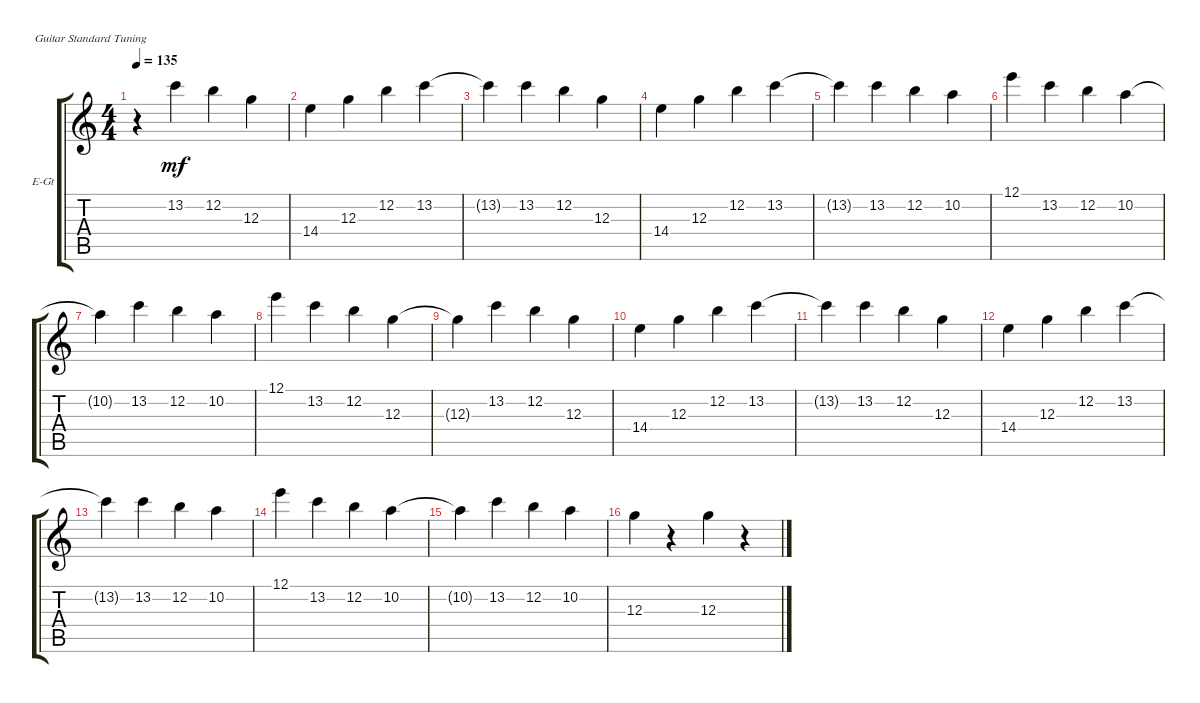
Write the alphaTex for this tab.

\defaultSystemsLayout 4
\bracketExtendMode groupsimilarinstruments
\firstSystemTrackNameOrientation horizontal
\otherSystemsTrackNameOrientation horizontal
\track ("Electric Guitar" "E-Gt") {instrument acousticgrandpiano}
\staff {score tabs}
\tuning (E4 B3 G3 D3 A2 E2)
\displaytranspose 12
\ts (4 4)
\tempo 135
\clef g2
\scale
0.333333
\ks c
r.4{dy mf} 13.2.4 12.2.4 12.3.4 |
\scale
0.333333 14.4.4 12.3.4 12.2.4 13.2.4 |
\scale
0.333333 13.2{t}.4 13.2.4 12.2.4 12.3.4 |
\scale
0.333333 14.4.4 12.3.4 12.2.4 13.2.4 |
\scale
0.333333 13.2{t}.4 13.2.4 12.2.4 10.2.4 |
\scale
0.333333 12.1.4 13.2.4 12.2.4 10.2.4 |
\scale
0.333333 10.2{t}.4 13.2.4 12.2.4 10.2.4 |
\scale
0.333333 12.1.4 13.2.4 12.2.4 12.3.4 |
\scale
0.333333 12.3{t}.4 13.2.4 12.2.4 12.3.4 |
\scale
0.333333 14.4.4 12.3.4 12.2.4 13.2.4 |
\scale
0.333333 13.2{t}.4 13.2.4 12.2.4 12.3.4 |
\scale
0.333333 14.4.4 12.3.4 12.2.4 13.2.4 |
\scale
0.333333 13.2{t}.4 13.2.4 12.2.4 10.2.4 |
\scale
0.333333 12.1.4 13.2.4 12.2.4 10.2.4 |
\scale
0.333333 10.2{t}.4 13.2.4 12.2.4 10.2.4 |
\scale
0.333333 12.3.4 r.4 12.3.4 r.4
